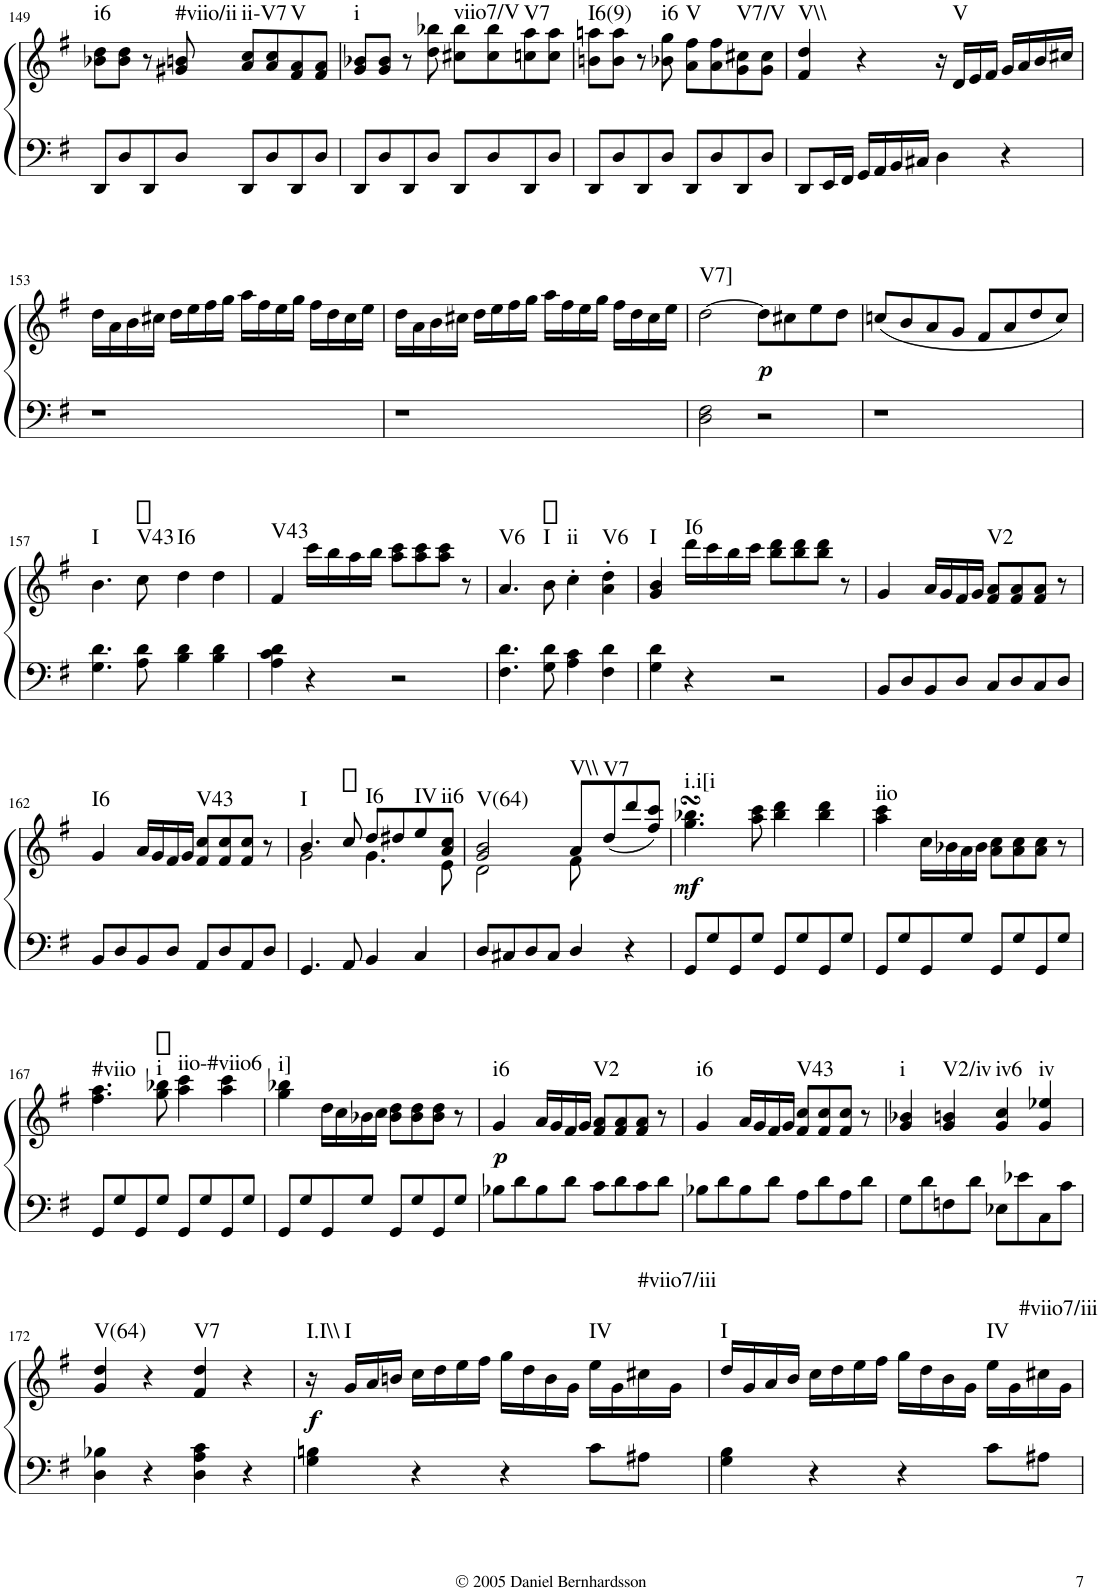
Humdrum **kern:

**kern	**kern	**dynam	**harte
*part1	*part1	*part1	*part1
*staff2	*staff1	*staff1/2	*
*I"Piano	*	*	*
*I'Pno.	*	*	*
!!LO:PB:g=z
*clefF4	*clefG2	*	*
*k[f#]	*k[f#]	*	*
*G:	*G:	*	*
*M4/4	*M4/4	*	*
*met(c)	*met(c)	*	*
=149	=149	=149	=149
!	!	!	!LO:H:kt=i6
8DD/L	8b-X\ 8dd\L	.	N
8D/	8b-\ 8dd\J	.	.
8DD/	8r	.	.
!	!	!	!LO:H:kt=#viio/ii
8D/J	8g#X/ 8bn/	.	N
!	!	!	!LO:H:kt=ii-V7
8DD/L	8a/ 8cc/L	.	N
8D/	8a/ 8cc/	.	.
!	!	!	!LO:H:kt=V
8DD/	8f#/ 8a/	.	N
8D/J	8f#/ 8a/J	.	.
=150	=150	=150	=150
!	!	!	!LO:H:kt=i
8DD/L	8g/ 8b-X/L	.	N
8D/	8g/ 8b-/J	.	.
8DD/	8r	.	.
8D/J	8dd\ 8bb-X\	.	.
!	!	!	!LO:H:kt=viio7/V
8DD/L	8cc#X\ 8bb-\L	.	N
8D/	8cc#\ 8bb-\	.	.
!	!	!	!LO:H:kt=V7
8DD/	8ccn\ 8aa\	.	N
8D/J	8cc\ 8aa\J	.	.
=151	=151	=151	=151
!	!	!	!LO:H:kt=I6(9)
8DD/L	8bn\ 8aan\L	.	N
8D/	8b\ 8aa\J	.	.
8DD/	8r	.	.
!	!	!	!LO:H:kt=i6
8D/J	8b-X\ 8gg\	.	N
!	!	!	!LO:H:kt=V
8DD/L	8a\ 8ff#\L	.	N
8D/	8a\ 8ff#\	.	.
!	!	!	!LO:H:kt=V7/V
8DD/	8g\ 8cc#X\	.	N
8D/J	8g\ 8cc#\J	.	.
=152	=152	=152	=152
!	!	!	!LO:H:kt=V\\
8DD/L	4f#/ 4dd/	.	N
16EE/L	.	.	.
16FF#/JJ	.	.	.
16GG/LL	4r	.	.
16AA/	.	.	.
16BB/	.	.	.
16C#X/JJ	.	.	.
4D\	16r	.	.
!	!	!	!LO:H:kt=V
.	16d/LL	.	N
.	16e/	.	.
.	16f#/JJ	.	.
4r	16g/LL	.	.
.	16a/	.	.
.	16b/	.	.
.	16cc#X/JJ	.	.
!!LO:LB:g=z
=153	=153	=153	=153
1r	16dd\LL	.	.
.	16a\	.	.
.	16b\	.	.
.	16cc#X\JJ	.	.
.	16dd\LL	.	.
.	16ee\	.	.
.	16ff#\	.	.
.	16gg\JJ	.	.
.	16aa\LL	.	.
.	16ff#\	.	.
.	16ee\	.	.
.	16gg\JJ	.	.
.	16ff#\LL	.	.
.	16dd\	.	.
.	16cc#\	.	.
.	16ee\JJ	.	.
=154	=154	=154	=154
1r	16dd\LL	.	.
.	16a\	.	.
.	16b\	.	.
.	16cc#X\JJ	.	.
.	16dd\LL	.	.
.	16ee\	.	.
.	16ff#\	.	.
.	16gg\JJ	.	.
.	16aa\LL	.	.
.	16ff#\	.	.
.	16ee\	.	.
.	16gg\JJ	.	.
.	16ff#\LL	.	.
.	16dd\	.	.
.	16cc#\	.	.
.	16ee\JJ	.	.
=155	=155	=155	=155
!	!	!	!LO:H:kt=V7]
2D\ 2F#\	[2dd\	.	N
!	!	!LO:DY:b	!
2r	8dd\L]	p	.
.	8cc#X\	.	.
.	8ee\	.	.
.	8dd\J	.	.
=156	=156	=156	=156
1r	(8ccn/L	.	.
.	8b/	.	.
.	8a/	.	.
.	8g/J	.	.
.	8f#/L	.	.
.	8a/	.	.
.	8dd/	.	.
.	8cc/J)	.	.
!!LO:LB:g=z
=157	=157	=157	=157
!	!	!	!LO:H:kt=I
4.G\ 4.d\	4.b\	.	N
!	!	!	!LO:H:kt=V43
8A\ 8d\	8cc\	.	N
!	!	!	!LO:H:kt=I6
4B\ 4d\	4dd\	.	N
4B\ 4d\	4dd\	.	.
=158	=158	=158	=158
!	!	!	!LO:H:kt=V43
4A\ 4c\ 4d\	4f#/	.	N
4r	16ccc\LL	.	.
.	16bb\	.	.
.	16aa\	.	.
.	16bb\JJ	.	.
2r	8aa\ 8ccc\L	.	.
.	8aa\ 8ccc\	.	.
.	8aa\ 8ccc\J	.	.
.	8r	.	.
=159	=159	=159	=159
!	!	!	!LO:H:kt=V6
4.F#\ 4.d\	4.a/	.	N
!	!	!	!LO:H:kt=I
8G\ 8d\	8b\	.	N
!	!	!	!LO:H:kt=ii
4A\ 4c\	4cc'\	.	N
!	!	!	!LO:H:kt=V6
4F#\ 4d\	4a\' 4dd\'	.	N
=160	=160	=160	=160
!	!	!	!LO:H:kt=I
4G\ 4d\	4g/ 4b/	.	N
!	!	!	!LO:H:kt=I6
4r	16ddd\LL	.	N
.	16ccc\	.	.
.	16bb\	.	.
.	16ccc\JJ	.	.
2r	8bb\ 8ddd\L	.	.
.	8bb\ 8ddd\	.	.
.	8bb\ 8ddd\J	.	.
.	8r	.	.
=161	=161	=161	=161
8BB/L	4g/	.	.
8D/	.	.	.
8BB/	16a/LL	.	.
.	16g/	.	.
8D/J	16f#/	.	.
.	16g/JJ	.	.
!	!	!	!LO:H:kt=V2
8C/L	8f#/ 8a/L	.	N
8D/	8f#/ 8a/	.	.
8C/	8f#/ 8a/J	.	.
8D/J	8r	.	.
!!LO:LB:g=z
=162	=162	=162	=162
!	!	!	!LO:H:kt=I6
8BB/L	4g/	.	N
8D/	.	.	.
8BB/	16a/LL	.	.
.	16g/	.	.
8D/J	16f#/	.	.
.	16g/JJ	.	.
!	!	!	!LO:H:kt=V43
8AA/L	8f#/ 8cc/L	.	N
8D/	8f#/ 8cc/	.	.
8AA/	8f#/ 8cc/J	.	.
8D/J	8r	.	.
=163	=163	=163	=163
*	*^	*	*
!	!	!	!	!LO:H:kt=I
4.GG/	4.b/	2g\	.	N
8AA/	8cc/	.	.	.
!	!	!	!	!LO:H:kt=I6
4BB/	8dd/L	4.g\	.	N
.	8dd#X/	.	.	.
!	!	!	!	!LO:H:kt=IV
4C/	8ee/	.	.	N
!	!	!	!	!LO:H:kt=ii6
.	8a/ 8cc/J	8e\	.	N
=164	=164	=164	=164	=164
!	!	!	!	!LO:H:kt=V(64)
8D/L	2g/ 2b/	2d\	.	N
8C#X/	.	.	.	.
8D/	.	.	.	.
8C#/J	.	.	.	.
!	!	!	!	!LO:H:kt=V\\
4D/	8a/L	8f#\	.	N
!	!	!	!	!LO:H:kt=V7
.	(8dd/	8ryy	.	N
4r	8ddd/	4ryy	.	.
.	8ff#/ 8ccc/J)	.	.	.
*	*v	*v	*	*
=165	=165	=165	=165
!	!	!LO:DY:b	!LO:H:kt=i.i[i
8GG/L	4.gg\sSSS 4.bb-X\sSSS	mf	N
8G/	.	.	.
8GG/	.	.	.
8G/J	8aa\ 8ccc\	.	.
8GG/L	4bb-\ 4ddd\	.	.
8G/	.	.	.
8GG/	4bb-\ 4ddd\	.	.
8G/J	.	.	.
=166	=166	=166	=166
!	!	!	!LO:H:kt=iio
8GG/L	4aa\ 4ccc\	.	N
8G/	.	.	.
8GG/	16cc\LL	.	.
.	16b-X\	.	.
8G/J	16a\	.	.
.	16b-\JJ	.	.
8GG/L	8a\ 8cc\L	.	.
8G/	8a\ 8cc\	.	.
8GG/	8a\ 8cc\J	.	.
8G/J	8r	.	.
!!LO:LB:g=z
=167	=167	=167	=167
!	!	!	!LO:H:kt=#viio
8GG/L	4.ff#\ 4.aa\	.	N
8G/	.	.	.
8GG/	.	.	.
!	!	!	!LO:H:kt=i
8G/J	8gg\ 8bb-X\	.	N
!	!	!	!LO:H:kt=iio-#viio6
8GG/L	4aa\ 4ccc\	.	N
8G/	.	.	.
8GG/	4aa\ 4ccc\	.	.
8G/J	.	.	.
=168	=168	=168	=168
!	!	!	!LO:H:kt=i]
8GG/L	4gg\ 4bb-X\	.	N
8G/	.	.	.
8GG/	16dd\LL	.	.
.	16cc\	.	.
8G/J	16b-X\	.	.
.	16cc\JJ	.	.
8GG/L	8b-\ 8dd\L	.	.
8G/	8b-\ 8dd\	.	.
8GG/	8b-\ 8dd\J	.	.
8G/J	8r	.	.
=169	=169	=169	=169
!	!	!LO:DY:b	!LO:H:kt=i6
8B-X\L	4g/	p	N
8d\	.	.	.
8B-\	16a/LL	.	.
.	16g/	.	.
8d\J	16f#/	.	.
.	16g/JJ	.	.
!	!	!	!LO:H:kt=V2
8c\L	8f#/ 8a/L	.	N
8d\	8f#/ 8a/	.	.
8c\	8f#/ 8a/J	.	.
8d\J	8r	.	.
=170	=170	=170	=170
!	!	!	!LO:H:kt=i6
8B-X\L	4g/	.	N
8d\	.	.	.
8B-\	16a/LL	.	.
.	16g/	.	.
8d\J	16f#/	.	.
.	16g/JJ	.	.
!	!	!	!LO:H:kt=V43
8A\L	8f#/ 8cc/L	.	N
8d\	8f#/ 8cc/	.	.
8A\	8f#/ 8cc/J	.	.
8d\J	8r	.	.
=171	=171	=171	=171
!	!	!	!LO:H:kt=i
8G\L	4g/ 4b-X/	.	N
8d\	.	.	.
!	!	!	!LO:H:kt=V2/iv
8Fn\	4g/ 4bn/	.	N
8d\J	.	.	.
!	!	!	!LO:H:kt=iv6
8E-X\L	4g/ 4cc/	.	N
8e-X\	.	.	.
!	!	!	!LO:H:kt=iv
8C\	4g/ 4ee-X/	.	N
8c\J	.	.	.
!!LO:LB:g=z
=172	=172	=172	=172
!	!	!	!LO:H:kt=V(64)
4D\ 4B-X\	4g/ 4dd/	.	N
4r	4r	.	.
!	!	!	!LO:H:kt=V7
4D\ 4A\ 4c\	4f#/ 4dd/	.	N
4r	4r	.	.
=173	=173	=173	=173
!	!	!LO:DY:b	!LO:H:kt=I.I\\
4G\ 4Bn\	16r	f	N
!	!	!	!LO:H:kt=I
.	16g/LL	.	N
.	16a/	.	.
.	16bn/JJ	.	.
4r	16cc\LL	.	.
.	16dd\	.	.
.	16ee\	.	.
.	16ff#\JJ	.	.
4r	16gg\LL	.	.
.	16dd\	.	.
.	16b\	.	.
.	16g\JJ	.	.
!	!	!	!LO:H:kt=IV
8c\L	16ee\LL	.	N
.	16g\	.	.
!	!	!	!LO:H:kt=#viio7/iii
8A#X\J	16cc#X\	.	N
.	16g\JJ	.	.
=174	=174	=174	=174
!	!	!	!LO:H:kt=I
4G\ 4B\	16dd/LL	.	N
.	16g/	.	.
.	16a/	.	.
.	16b/JJ	.	.
4r	16cc\LL	.	.
.	16dd\	.	.
.	16ee\	.	.
.	16ff#\JJ	.	.
4r	16gg\LL	.	.
.	16dd\	.	.
.	16b\	.	.
.	16g\JJ	.	.
!	!	!	!LO:H:kt=IV
8c\L	16ee\LL	.	N
.	16g\	.	.
!	!	!	!LO:H:kt=#viio7/iii
8A#X\J	16cc#X\	.	N
.	16g\JJ	.	.
=	=	=	=
*-	*-	*-	*-
